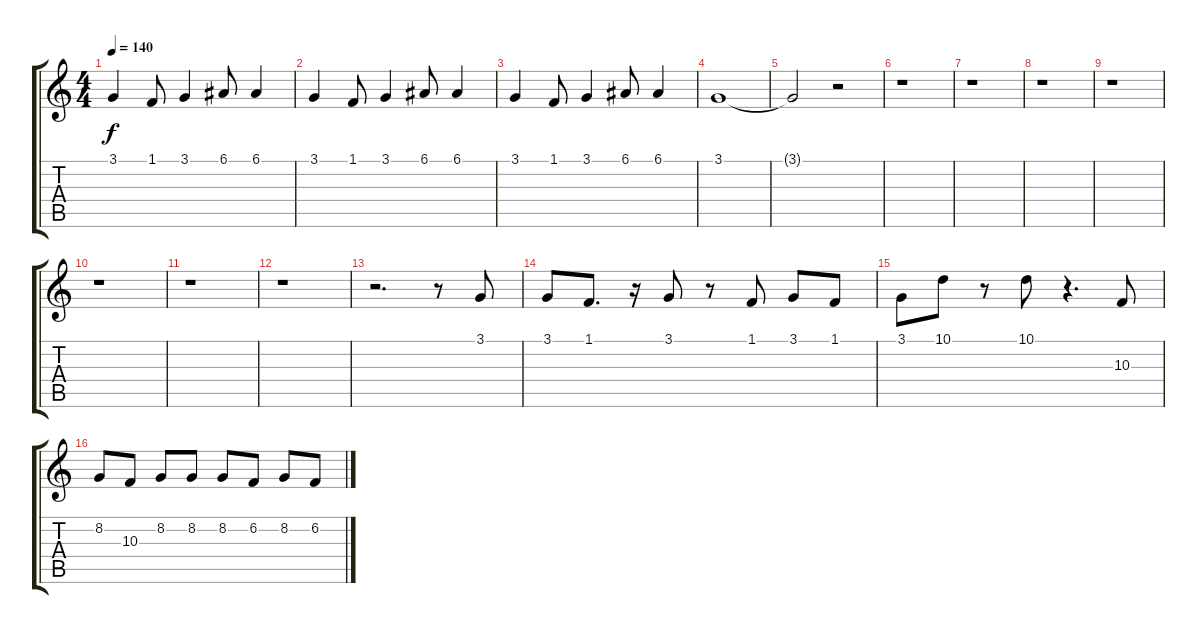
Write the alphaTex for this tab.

\track "" {instrument clarinet}
\staff {score tabs}
\tuning (E4 B3 G3 D3 A2 E2) {hide}
\ts (4 4)
\tempo 140
\clef g2
\ks c
3.1.4{dy f} 1.1.8 3.1.4 6.1.8 6.1.4 |
3.1.4 1.1.8 3.1.4 6.1.8 6.1.4 |
3.1.4 1.1.8 3.1.4 6.1.8 6.1.4 |
3.1.1 |
3.1{t}.2 r.2 |
r.1 |
r.1 |
r.1 |
r.1 |
r.1 |
r.1 |
r.1 |
r.2{d} r.8 3.1.8 |
3.1.8 1.1.8{d} r.16 3.1.8 r.8 1.1.8 3.1.8 1.1.8 |
3.1.8 10.1.8 r.8 10.1.8 r.4{d} 10.3.8 |
8.2.8 10.3.8 8.2.8 8.2.8 8.2.8 6.2.8 8.2.8 6.2.8
